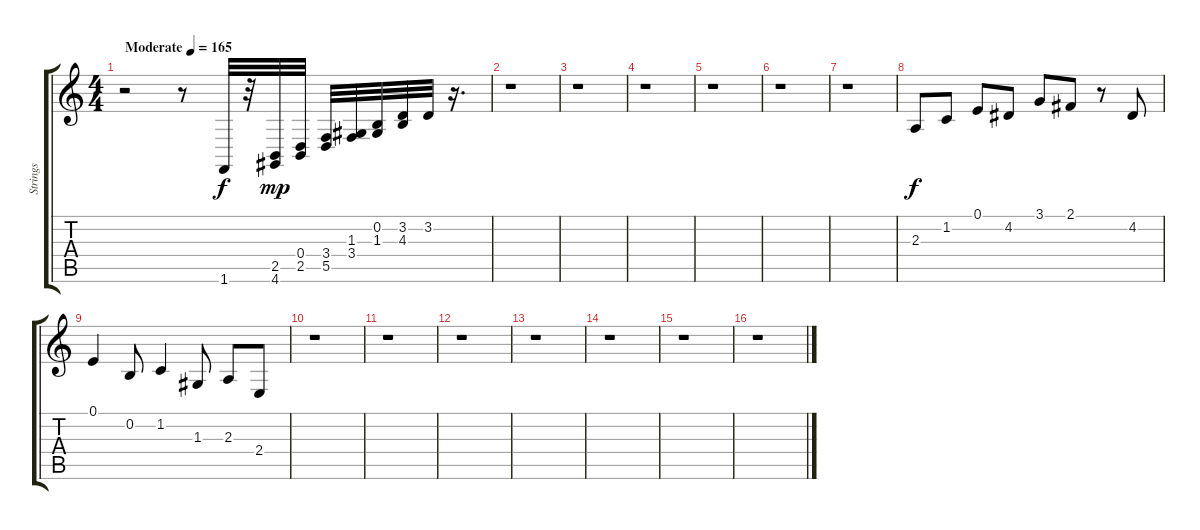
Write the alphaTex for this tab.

\track ("Strings" "Strings") {instrument stringensemble1}
\staff {score tabs}
\tuning (E4 B3 G3 D3 A2 E2) {hide}
\ts (4 4)
\tempo (165 "Moderate")
\clef g2
\ks c
r.2{dy f instrument stringensemble1} r.8 1.6.32 r.32 (2.5 4.6).32{dy mp} (0.4 2.5).32 (3.4 5.5).32 (1.3 3.4).32 (0.2 1.3).32 (3.2 4.3).32 3.2.32 r.16{d} |
r.1 |
r.1 |
r.1 |
r.1 |
r.1 |
r.1 |
2.3.8{dy f} 1.2.8 0.1.8 4.2.8 3.1.8 2.1.8 r.8 4.2.8 |
0.1.4 0.2.8 1.2.4 1.3.8 2.3.8 2.4.8 |
r.1 |
r.1 |
r.1 |
r.1 |
r.1 |
r.1 |
r.1
